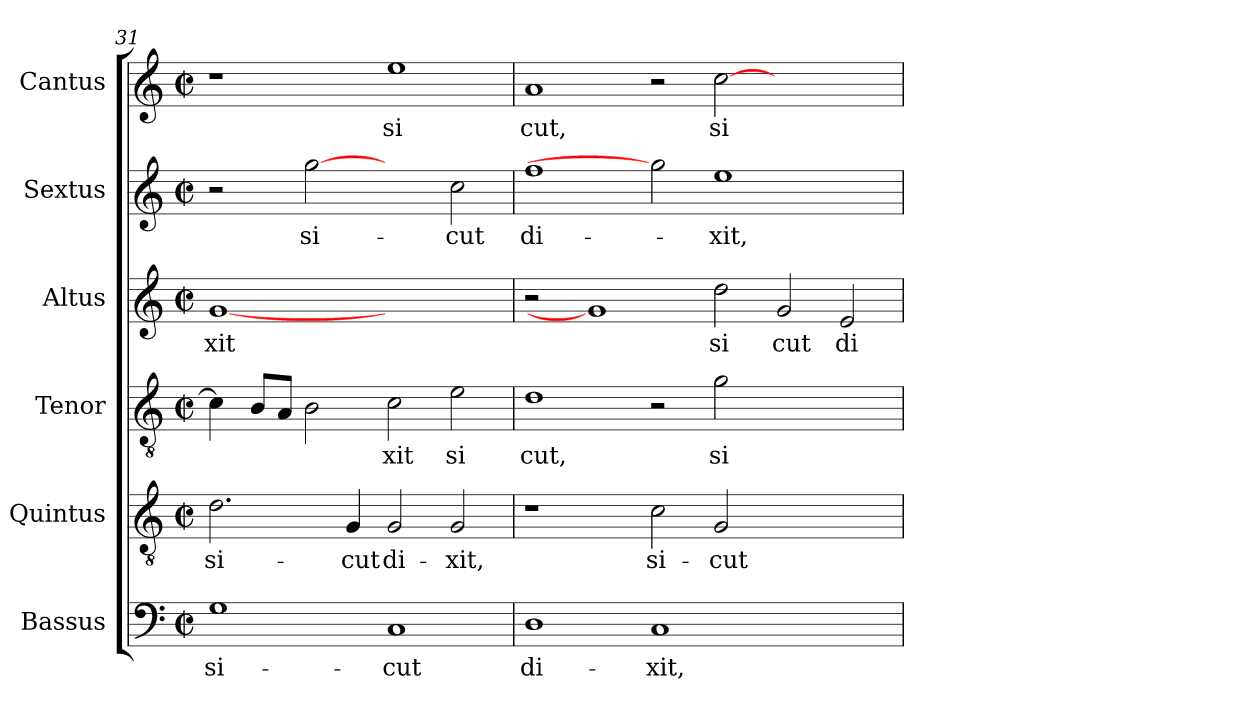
**kern	**text	**kern	**text	**kern	**text	**kern	**text	**kern	**text	**kern	**text
*part6	*part6	*part5	*part5	*part4	*part4	*part3	*part3	*part2	*part2	*part1	*part1
*staff6	*staff6	*staff5	*staff5	*staff4	*staff4	*staff3	*staff3	*staff2	*staff2	*staff1	*staff1
*I"Bassus	*	*I"Quintus	*	*I"Tenor	*	*I"Altus	*	*I"Sextus	*	*I"Cantus	*
*clefF4	*	*clefGv2	*	*clefGv2	*	*clefG2	*	*clefG2	*	*clefG2	*
*M2/2	*	*M2/2	*	*M2/2	*	*M2/2	*	*M2/2	*	*M2/2	*
*met(c|)	*	*met(c|)	*	*met(c|)	*	*met(c|)	*	*met(c|)	*	*met(c|)	*
=31	=31	=31	=31	=31	=31	=31	=31	=31	=31	=31	=31
!	!LO:LY:b:cj	!	!LO:LY:b:cj	!	!	!	!LO:LY:b:cj	!	!	!	!
1G	si-	2.d\	si-	4c\]	.	[1g	xit	2r	.	1r	.
.	.	.	.	8B/L	.	.	.	.	.	.	.
.	.	.	.	8A/J	.	.	.	.	.	.	.
!	!	!	!	!	!	!	!	!	!LO:LY:b:cj	!	!
.	.	.	.	2B\	.	.	.	[2gg	si-	.	.
!	!	!	!LO:LY:b:cj	!	!	!	!	!	!	!	!
.	.	4G/	-cut	.	.	.	.	.	.	.	.
!	!LO:LY:b:cj	!	!LO:LY:b:cj	!	!LO:LY:b:cj	!	!	!	!	!	!LO:LY:b:cj
1C	-cut	2G/	di-	2c\	xit	1ryy	.	2ryy	.	1ee	si
!	!	!	!LO:LY:b:cj	!	!LO:LY:b:cj	!	!	!	!LO:LY:b:cj	!	!
.	.	2G/	-xit,	2e\	si	.	.	2cc\	-cut	.	.
=32	=32	=32	=32	=32	=32	=32	=32	=32	=32	=32	=32
!	!LO:LY:b:cj	!	!	!	!LO:LY:b:cj	!	!	!	!LO:LY:b:cj	!	!LO:LY:b:cj
1D	di-	1r	.	1d	cut,	2r	.	1ff	di-	1a	cut,
.	.	.	.	.	.	1g]	.	.	.	.	.
!	!LO:LY:b:cj	!	!LO:LY:b:cj	!	!	!	!	!	!	!	!
1C	-xit,	2c\	si-	2r	.	.	.	2gg]	.	2r	.
!	!	!	!LO:LY:b:cj	!	!LO:LY:b:cj	!	!LO:LY:b:cj	!	!LO:LY:b:cj	!	!LO:LY:b:cj
.	.	2G/	-cut	2g\	si	2dd\	si	1ee	-xit,	[>2cc\	si
!	!	!	!	!	!	!	!LO:LY:b:cj	!	!	!	!
1ryy	.	1ryy	.	1ryy	.	2g/	cut	.	.	1ryy	.
!	!	!	!	!	!	!	!LO:LY:b:cj	!	!	!	!
.	.	.	.	.	.	2e/	di	2ryy	.	.	.
=	=	=	=	=	=	=	=	=	=	=	=
*-	*-	*-	*-	*-	*-	*-	*-	*-	*-	*-	*-
